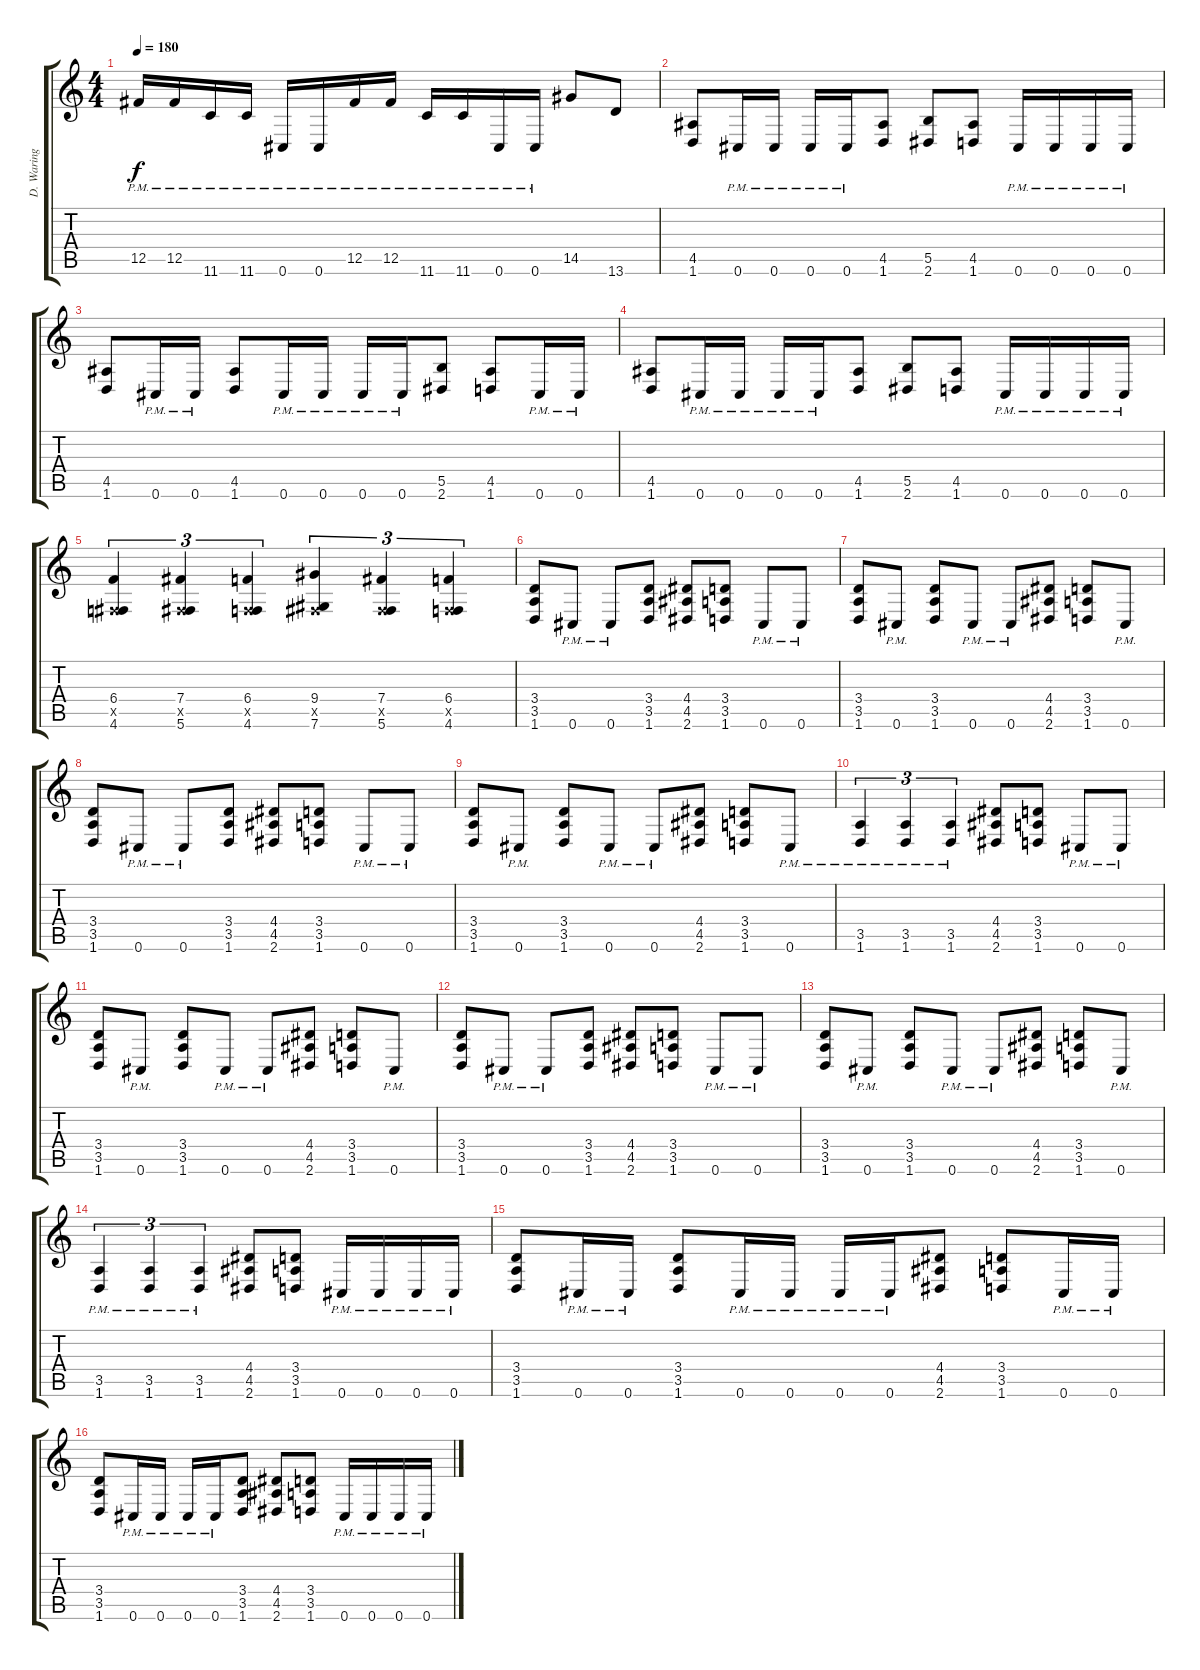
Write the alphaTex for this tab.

\track ("D. Waring Gtr." "D. Waring ") {instrument distortionguitar}
\staff {score tabs}
\tuning (Db4 Ab3 E3 B2 Gb2 Db2) {hide}
\ts (4 4)
\tempo 180
\clef g2
\ks c
12.5{pm}.16{dy f} 12.5{pm}.16 11.6{pm}.16 11.6{pm}.16 0.6{pm}.16 0.6{pm}.16 12.5{pm}.16 12.5{pm}.16 11.6{pm}.16 11.6{pm}.16 0.6{pm}.16 0.6{pm}.16 14.5.8 13.6.8 |
(4.5 1.6).8 0.6{pm}.16 0.6{pm}.16 0.6{pm}.16 0.6{pm}.16 (4.5 1.6).8 (5.5 2.6).8 (4.5 1.6).8 0.6{pm}.16 0.6{pm}.16 0.6{pm}.16 0.6{pm}.16 |
(4.5 1.6).8 0.6{pm}.16 0.6{pm}.16 (4.5 1.6).8 0.6{pm}.16 0.6{pm}.16 0.6{pm}.16 0.6{pm}.16 (5.5 2.6).8 (4.5 1.6).8 0.6{pm}.16 0.6{pm}.16 |
(4.5 1.6).8 0.6{pm}.16 0.6{pm}.16 0.6{pm}.16 0.6{pm}.16 (4.5 1.6).8 (5.5 2.6).8 (4.5 1.6).8 0.6{pm}.16 0.6{pm}.16 0.6{pm}.16 0.6{pm}.16 |
(6.4 0.5{x} 4.6).4{tu (3 2)} (7.4 0.5{x} 5.6).4{tu (3 2)} (6.4 0.5{x} 4.6).4{tu (3 2)} (9.4 0.5{x} 7.6).4{tu (3 2)} (7.4 0.5{x} 5.6).4{tu (3 2)} (6.4 0.5{x} 4.6).4{tu (3 2)} |
(3.4 3.5 1.6).8 0.6{pm}.8 0.6{pm}.8 (3.4 3.5 1.6).8 (4.4 4.5 2.6).8 (3.4 3.5 1.6).8 0.6{pm}.8 0.6{pm}.8 |
(3.4 3.5 1.6).8 0.6{pm}.8 (3.4 3.5 1.6).8 0.6{pm}.8 0.6{pm}.8 (4.4 4.5 2.6).8 (3.4 3.5 1.6).8 0.6{pm}.8 |
(3.4 3.5 1.6).8 0.6{pm}.8 0.6{pm}.8 (3.4 3.5 1.6).8 (4.4 4.5 2.6).8 (3.4 3.5 1.6).8 0.6{pm}.8 0.6{pm}.8 |
(3.4 3.5 1.6).8 0.6{pm}.8 (3.4 3.5 1.6).8 0.6{pm}.8 0.6{pm}.8 (4.4 4.5 2.6).8 (3.4 3.5 1.6).8 0.6{pm}.8 |
(3.5{pm} 1.6{pm}).4{tu (3 2)} (3.5{pm} 1.6{pm}).4{tu (3 2)} (3.5{pm} 1.6{pm}).4{tu (3 2)} (4.4 4.5 2.6).8 (3.4 3.5 1.6).8 0.6{pm}.8 0.6{pm}.8 |
(3.4 3.5 1.6).8 0.6{pm}.8 (3.4 3.5 1.6).8 0.6{pm}.8 0.6{pm}.8 (4.4 4.5 2.6).8 (3.4 3.5 1.6).8 0.6{pm}.8 |
(3.4 3.5 1.6).8 0.6{pm}.8 0.6{pm}.8 (3.4 3.5 1.6).8 (4.4 4.5 2.6).8 (3.4 3.5 1.6).8 0.6{pm}.8 0.6{pm}.8 |
(3.4 3.5 1.6).8 0.6{pm}.8 (3.4 3.5 1.6).8 0.6{pm}.8 0.6{pm}.8 (4.4 4.5 2.6).8 (3.4 3.5 1.6).8 0.6{pm}.8 |
(3.5{pm} 1.6{pm}).4{tu (3 2)} (3.5{pm} 1.6{pm}).4{tu (3 2)} (3.5{pm} 1.6{pm}).4{tu (3 2)} (4.4 4.5 2.6).8 (3.4 3.5 1.6).8 0.6{pm}.16 0.6{pm}.16 0.6{pm}.16 0.6{pm}.16 |
(3.4 3.5 1.6).8 0.6{pm}.16 0.6{pm}.16 (3.4 3.5 1.6).8 0.6{pm}.16 0.6{pm}.16 0.6{pm}.16 0.6{pm}.16 (4.4 4.5 2.6).8 (3.4 3.5 1.6).8 0.6{pm}.16 0.6{pm}.16 |
(3.4 3.5 1.6).8 0.6{pm}.16 0.6{pm}.16 0.6{pm}.16 0.6{pm}.16 (3.4 3.5 1.6).8 (4.4 4.5 2.6).8 (3.4 3.5 1.6).8 0.6{pm}.16 0.6{pm}.16 0.6{pm}.16 0.6{pm}.16
